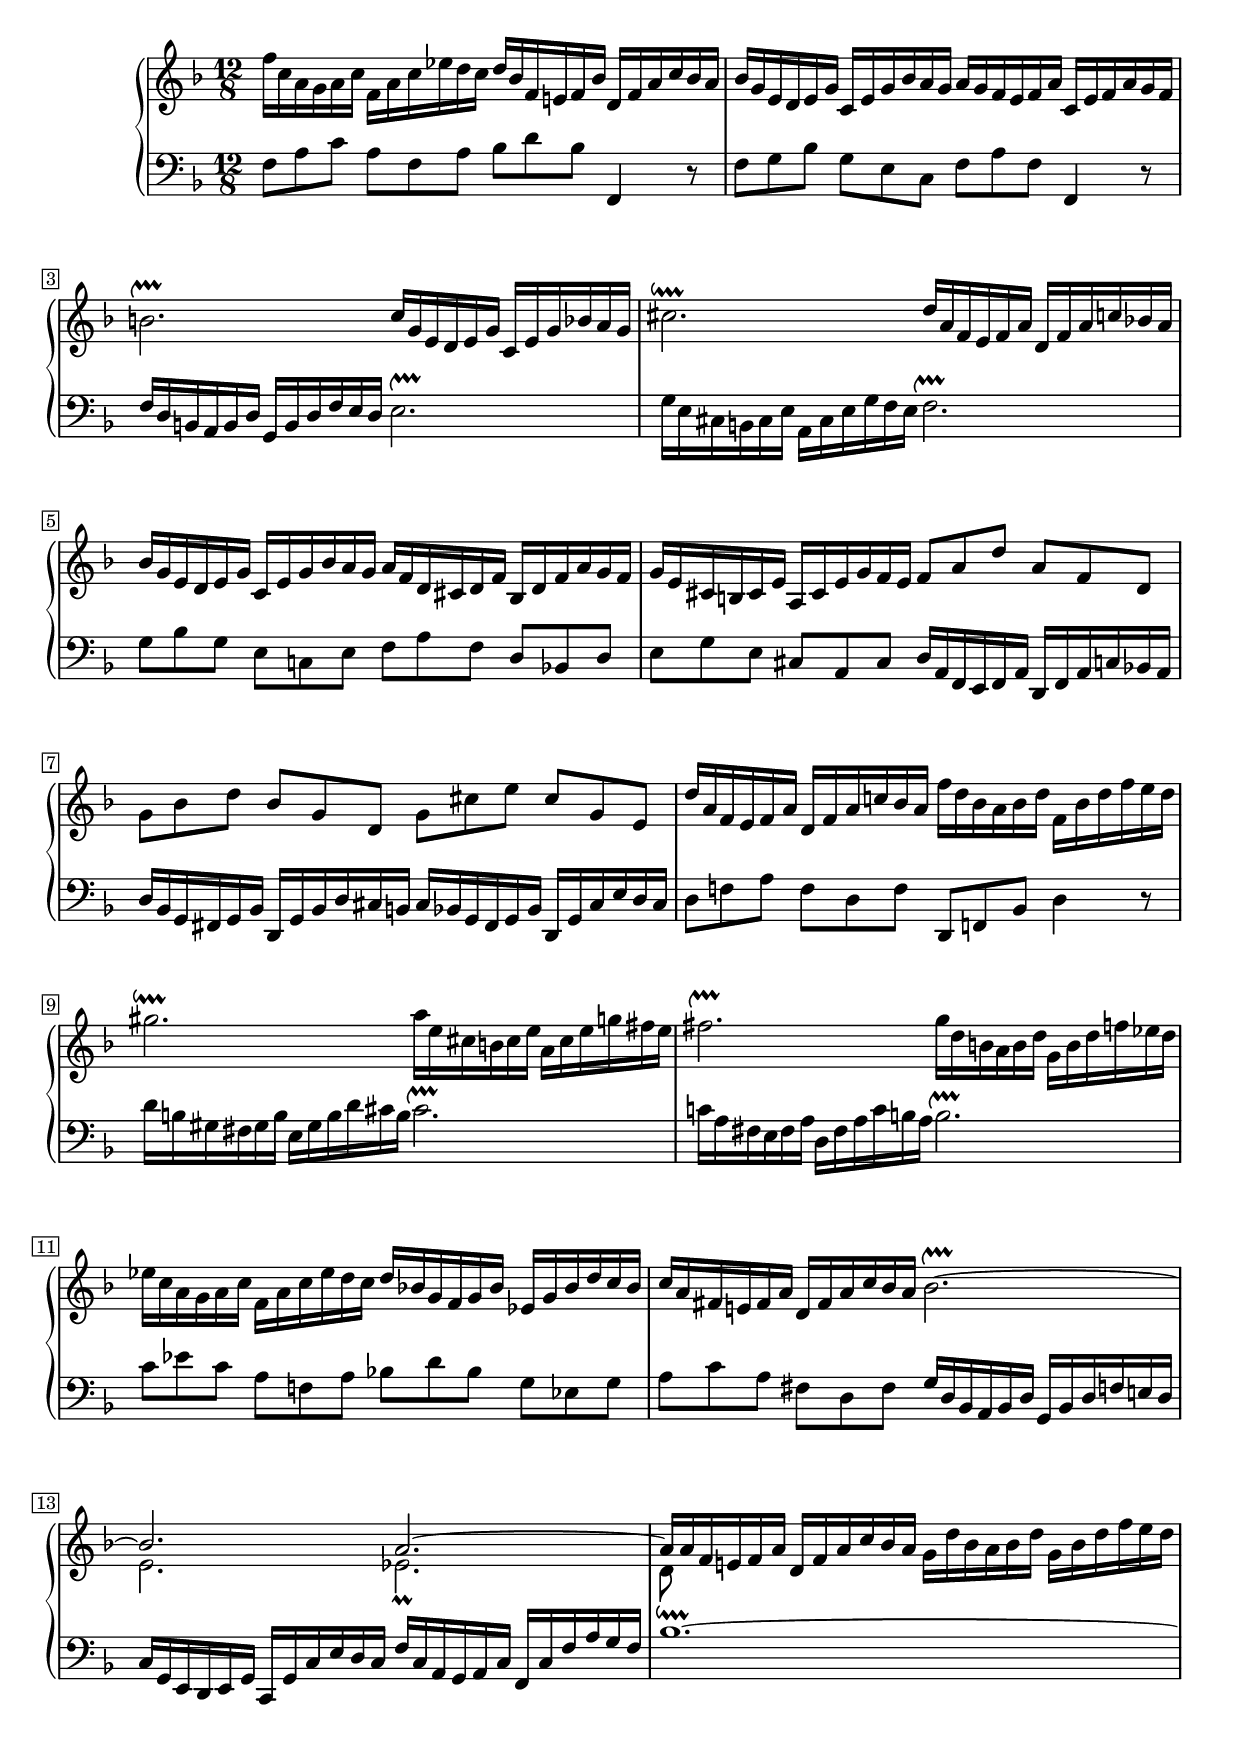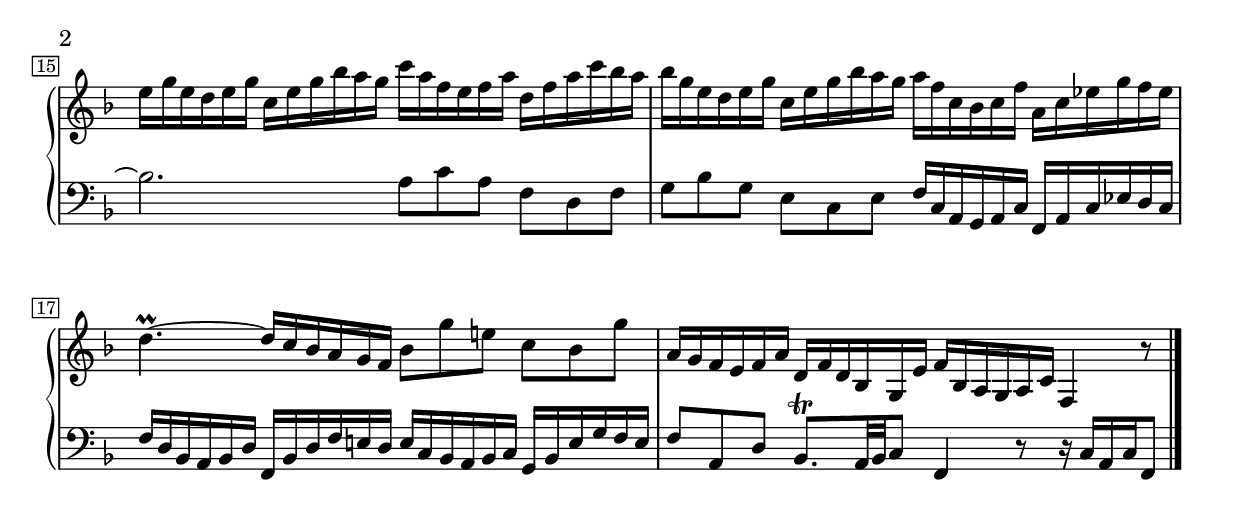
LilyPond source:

Global = {
  \key f \major
  \time 12/8
  \include "../global.ly"
}

Soprano = \context Voice = "one" \relative c'' {
  \voiceOne
  \stemNeutral\tieNeutral
  \override MultiMeasureRest.staff-position = #0
  \override Rest.staff-position = #0
  \label #'Praeludium11
  %1
  | f16 c a g a c  f, a c es d c  d bes f e! f bes  d, f a c bes a
  | bes16 g e d e g  c, e g bes a g  a g f e f a  c, e f a g f
  | b2.\upprall  c16 g e d e g  c, e g bes a g
  | cis2.\downprall  d16 a f e f a  d, f a c bes! a
  %5
  | bes16 g e d e g  c, e g bes a g  a f d cis d f  bes, d f a g f
  | g16 e cis b cis e  a, cis e g f e  f8 a d  a f d
  | g8 bes d  bes g d  g cis e  cis g e
  | d'16 a f e f a  d, f a c! bes a  f' d bes a bes d  f, bes d f e d
  | gis2.\downprall  a16 	e cis b cis e  a, cis e g fis e
  %10
  | fis2.\upprall  g16 d b a b d  g, b d f es d
  | es16 c a g a c  f, a c es d c  d bes! g f g bes  es, g bes d c bes
  | c16 a fis e! fis a  d, fis a c bes a
    \once\override Script.extra-offset = #'(0.6 . 0)
    \tieUp bes2.~\upprall
  | \stemUp bes2. a~
  | a16 a f e! f a \stemNeutral\tieNeutral d, f a c bes a  g d' bes a bes d  g, bes d f e d
  %15
  | e16 g e d e g  c, e g bes a g  c a f e f a  d, f a c bes a
  | bes16 g e d e g  c, e g bes a g  a f c bes c f  a, c es g f es
  | d4.~\prall d16 c bes a g f  bes8 g' e!  c bes g'
  | a,16 g f e f a  d, f d bes g e'  f bes, a g a c  f,4 r8
    \fine
}

Alto = \context Voice = "two" \relative c' {
  \voiceTwo
  \stemDown\tieDown
  \override Rest.staff-position = #0
  %1
  | s1*12/8*12
  | e2. es\prall
  | d8 s4 s2.
}

Tenor = \context Voice = "three" \relative c {
  \voiceThree
  \stemUp\tieUp
  \override Rest.staff-position = #0
  %1
}

Bass = \context Voice = "four" \relative c {
  \voiceFour
  \stemNeutral\tieNeutral
  \override MultiMeasureRest.staff-position = #0
  \override Rest.staff-position = #0
  %1
  | f8 a c  a f a  bes d bes  f,4 r8
  | f'8 g bes  g e c  f a f  f,4 r8
  | f'16 d b a b d  g, b d f e d
    \once\override Script.extra-offset = #'(0.8 . 0.2)
    e2.^\upprall
  | g16\stopTrillSpan e cis b cis e  a, cis e g f e  f2.^\upprall
  %5
  | g8\stopTrillSpan bes g  e c! e  f a f  d bes d
  | e8 g e  cis a cis  d16 a f e f a  d, f a c bes a
  | d16 bes g fis g bes  d, g bes d cis b  cis bes g fis g bes  d, g cis e d cis
  | d8 f! a  f d f  d, f bes  d4 r8

  | d'16 b gis fis gis b  e, gis b d cis b
    \once\override Script.extra-offset = #'(0.2 . 0.6)
    cis2.^\upprall
  | c!16 a fis e fis a  d, fis a c b a
    \once\override Script.extra-offset = #'(0.2 . 0.6)
    b2.^\upprall
  | c8\stopTrillSpan es c  a f a  bes d bes  g es g
  | a8 c a  fis d fis  g16 d bes a bes d  g, bes d f e d
  | c16 g e d e g  c, g' c e d c  f c a g a c  f, c' f a g f
  | \once\override Script.extra-offset = #'(0.4 . 0.4)
    bes1.~^\downprall
  | bes2. a8 c a  f d f
  | g8 bes g  e c e  f16 c a g a c  f, a c es d c
  | f16 d bes a bes d  f, bes d f e! d  e c bes a bes c  g bes e g f e
  | f8 a, d  bes8.^\trill a32 bes c8  f,4 r8  r16 c' a c f,8
    \fine
}

\score {
  \new PianoStaff
  <<
    \accidentalStyle Score.piano
    \context Staff = "upper" <<
      \set Staff.midiInstrument = #"acoustic grand"
      \Global
      \clef treble
      \Soprano
      \Alto
    >>
    \context Staff = "lower" <<
      \set Staff.midiInstrument = #"acoustic grand"
      \Global
      \clef bass
      \Tenor
      \Bass
    >>
  >>
  \header {
    composer = ##f % "Johann Sebastian Bach"
    opus = ##f % "BWV 856"
    title = \markup { "Praeludium XI" }
    subtitle = ##f
  }
  \layout {
    \context {
      \PianoStaff
      \override Parentheses.font-size = #-2
      \override TextScript.font-shape = #'italic
      \override TextScript.font-size = #-1
    }
  }
  \midi {
    \tempo 4 = 100
  }
}
